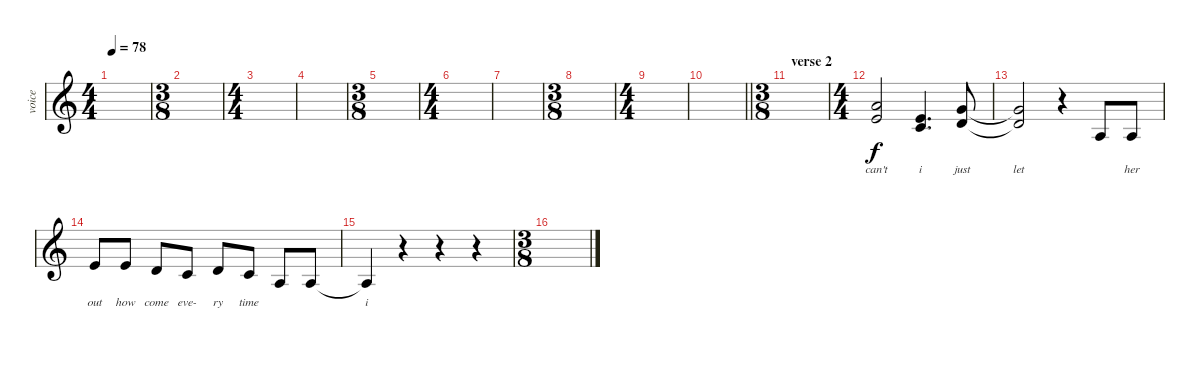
\track ("voice" "voice") {instrument sopranosax}
\staff {score}
\tuning (E4 B3 G3 D3 A2 E2) {hide}
\ts (4 4)
\tempo 78
\clef g2
\ks c
|
\ts (3 8)
|
\ts (4 4)
|
|
\ts (3 8)
|
\ts (4 4)
|
|
\ts (3 8)
|
\ts (4 4)
|
\barLineRight lightlight
|
\ts (3 8)
\section ("" "verse 2")
|
\ts (4 4)
(5.1 5.2).2{lyrics (0 "can't") lyrics (1 "") lyrics (2 "") lyrics (3 "") lyrics (4 "")} (0.1 1.2).4{d lyrics (0 "i") lyrics (1 "") lyrics (2 "") lyrics (3 "") lyrics (4 "")} (3.1 3.2).8{lyrics (0 "just") lyrics (1 "") lyrics (2 "") lyrics (3 "") lyrics (4 "")} |
(3.1{t} 3.2{t}).2{lyrics (0 "let") lyrics (1 "") lyrics (2 "") lyrics (3 "") lyrics (4 "")} r.4 2.3.8{lyrics (0 "") lyrics (1 "") lyrics (2 "") lyrics (3 "") lyrics (4 "")} 2.3.8{lyrics (0 "her") lyrics (1 "") lyrics (2 "") lyrics (3 "") lyrics (4 "")} |
5.2.8{lyrics (0 "out") lyrics (1 "") lyrics (2 "") lyrics (3 "") lyrics (4 "")} 0.1.8{lyrics (0 "how") lyrics (1 "") lyrics (2 "") lyrics (3 "") lyrics (4 "")} 3.2.8{lyrics (0 "come") lyrics (1 "") lyrics (2 "") lyrics (3 "") lyrics (4 "")} 1.2.8{lyrics (0 "eve-") lyrics (1 "") lyrics (2 "") lyrics (3 "") lyrics (4 "")} 3.2.8{lyrics (0 "ry") lyrics (1 "") lyrics (2 "") lyrics (3 "") lyrics (4 "")} 1.2.8{lyrics (0 "time") lyrics (1 "") lyrics (2 "") lyrics (3 "") lyrics (4 "")} 2.3.8{lyrics (0 "") lyrics (1 "") lyrics (2 "") lyrics (3 "") lyrics (4 "")} 2.3.8{lyrics (0 "") lyrics (1 "") lyrics (2 "") lyrics (3 "") lyrics (4 "")} |
2.3{t}.4{lyrics (0 "i") lyrics (1 "") lyrics (2 "") lyrics (3 "") lyrics (4 "")} r.4 r.4 r.4 |
\ts (3 8)
